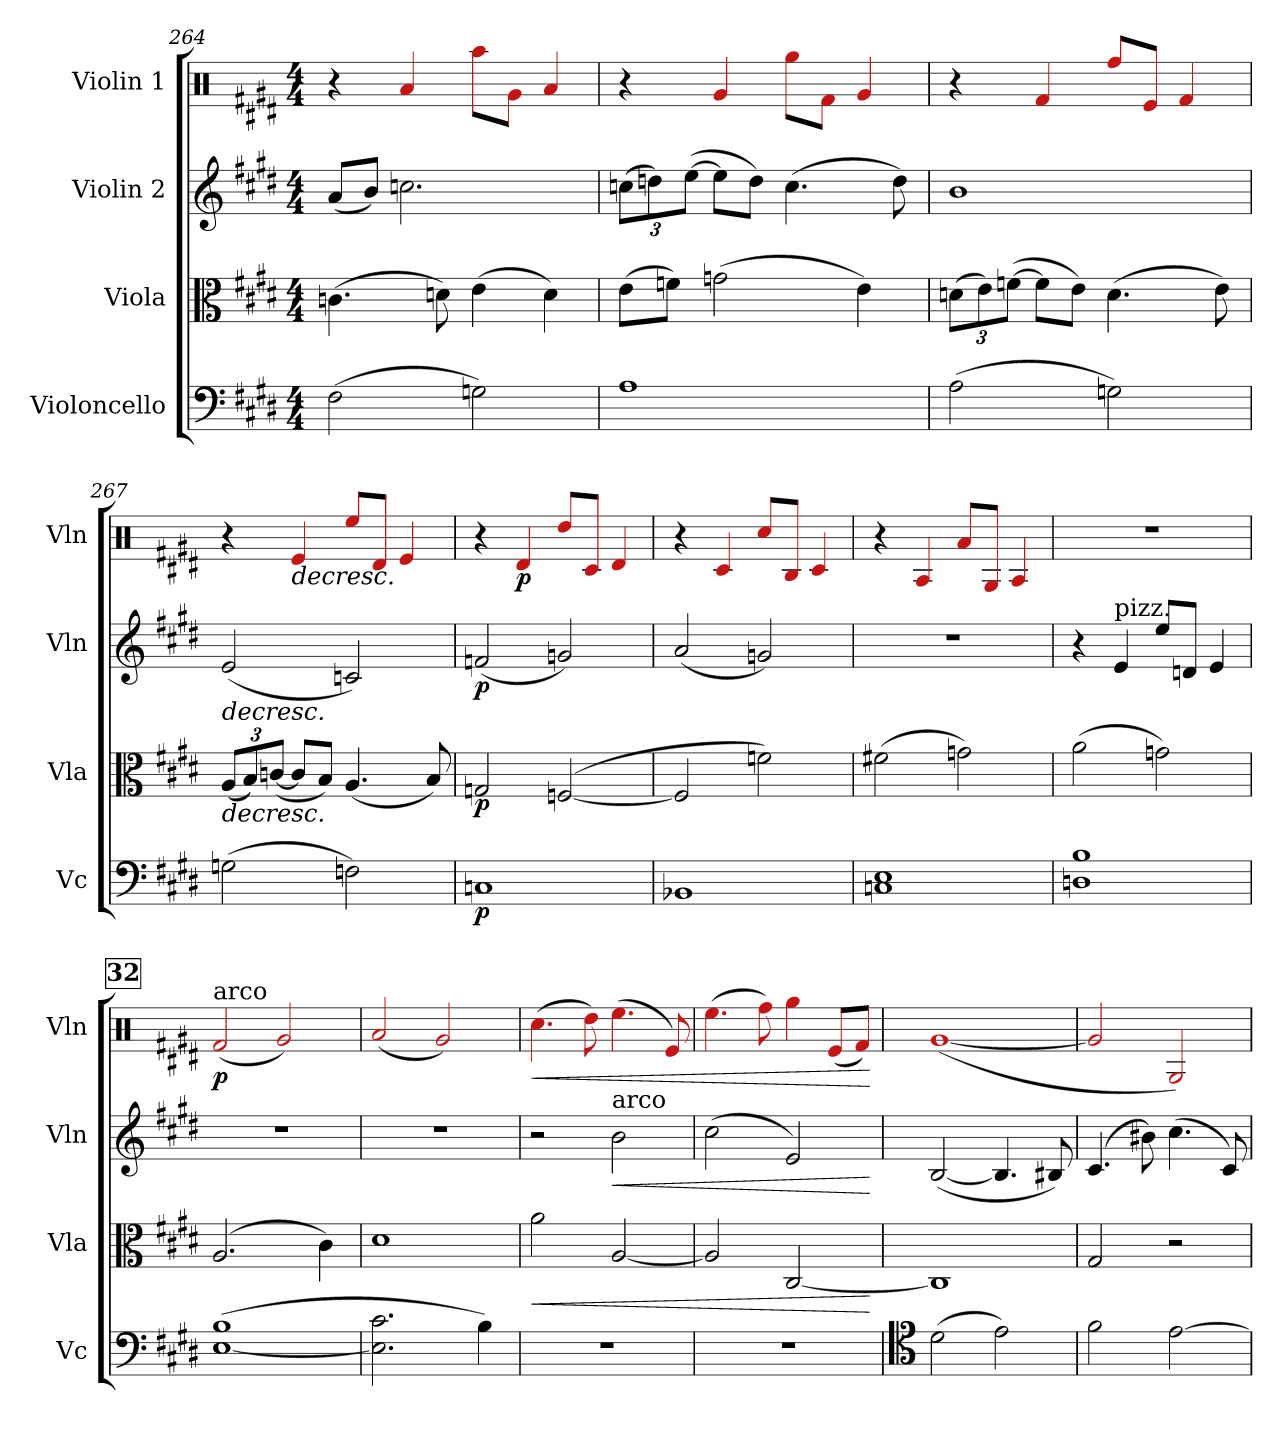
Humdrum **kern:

**kern	**dynam	**kern	**dynam	**kern	**dynam	**kern	**dynam
*part4	*part4	*part3	*part3	*part2	*part2	*part1	*part1
*staff4	*staff4	*staff3	*staff3	*staff2	*staff2	*staff1	*staff1
*I"Violoncello	*	*I"Viola	*	*I"Violin 2	*	*I"Violin 1	*
*I'Vc	*	*I'Vla	*	*I'Vln	*	*I'Vln	*
*clefF4	*	*clefC3	*	*clefG2	*	*clefX	*
*k[f#c#g#d#]	*	*k[f#c#g#d#]	*	*k[f#c#g#d#]	*	*k[f#c#g#d#]	*
*M4/4	*	*M4/4	*	*M4/4	*	*M4/4	*
=264	=264	=264	=264	=264	=264	=264	=264
(2F#\	.	(4.cn\	.	(8a/L	.	4r	.
.	.	.	.	8b/J)	.	.	.
.	.	.	.	2.ccn\	.	4a/	.
.	.	8dn\)	.	.	.	.	.
2Gn\)	.	(4e\	.	.	.	8aa\L	.
.	.	.	.	.	.	8gn\J	.
.	.	4d\)	.	.	.	4a/	.
=265	=265	=265	=265	=265	=265	=265	=265
*	*	*	*	*Xbrackettup	*	*	*
1A	.	(8e\L	.	(12ccn\L	.	4r	.
.	.	.	.	12ddn\)	.	.	.
.	.	8fn\J)	.	.	.	.	.
.	.	.	.	([12ee\J	.	.	.
.	.	(2gn\	.	8ee\L]	.	4gn/	.
.	.	.	.	8dd\J)	.	.	.
.	.	.	.	(4.cc\	.	8ggn\L	.
.	.	.	.	.	.	8fn\J	.
.	.	4e\)	.	.	.	4g/	.
.	.	.	.	8dd\)	.	.	.
!!LO:LB:g=z
=266	=266	=266	=266	=266	=266	=266	=266
*	*	*Xbrackettup	*	*	*	*	*
(2A\	.	(12dn\L	.	1b	.	4r	.
.	.	12e\)	.	.	.	.	.
.	.	([12fn\J	.	.	.	.	.
.	.	8f\L]	.	.	.	4fn/	.
.	.	8e\J)	.	.	.	.	.
2Gn\)	.	(4.d\	.	.	.	8ffn/L	.
.	.	.	.	.	.	8e/J	.
.	.	.	.	.	.	4f/	.
.	.	8e\)	.	.	.	.	.
=267	=267	=267	=267	=267	=267	=267	=267
!	!	!	!LO:HP:b	!	!LO:HP:b	!	!
(2Gn\	.	(12A/L	>	(2e/	>	4r	.
.	.	12B/)	.	.	.	.	.
.	.	([12cn/J	.	.	.	.	.
!	!	!	!	!	!	!	!LO:HP:b
.	.	8c/L]	.	.	.	4e/	>
.	.	8B/J)	.	.	.	.	.
2Fn\)	.	(4.A/	.	2cn/)	.	8ee/L	.
.	.	.	.	.	.	8dn/J	.
.	.	.	.	.	.	4e/	.
.	.	8B/)	.	.	.	.	.
=268	=268	=268	=268	=268	=268	=268	=268
!	!LO:DY:b	!	!LO:DY:b	!	!LO:DY:b	!	!
1Cn	p	2Gn/	p	(2fn/	p	4r	.
!	!	!	!	!	!	!	!LO:DY:b
.	.	.	.	.	.	4dn/	p
.	.	(>[2Fn/	.	2gn/)	.	8ddn/L	.
.	.	.	.	.	.	8cn/J	.
.	.	.	.	.	.	4d/	.
=269	=269	=269	=269	=269	=269	=269	=269
1BB-X	.	2F/]	.	(2a/	.	4r	.
.	.	.	.	.	.	4cn/	.
.	.	2fn\)	.	2gn/)	.	8ccn/L	.
.	.	.	.	.	.	8B-X/J	.
.	.	.	.	.	.	4c/	.
!!LO:PB:g=z
=270	=270	=270	=270	=270	=270	=270	=270
1Cn 1E	.	(2f#X\	.	1r	.	4r	.
.	.	.	.	.	.	4A/	.
.	.	2gn\)	.	.	.	8a/L	.
.	.	.	.	.	.	8Gn/J	.
.	.	.	.	.	.	4A/	.
=271	=271	=271	=271	=271	=271	=271	=271
1Dn 1B	.	(2a\	.	4r	.	1r	.
!	!	!	!	!LO:TX:a:t=pizz.	!	!	!
.	.	.	.	4e/	.	.	.
.	.	2gn\)	.	8ee/L	.	.	.
.	.	.	.	8dn/J	.	.	.
.	.	.	.	4e/	.	.	.
!!LO:REH:place=s1:a:B:cj:fs=14:t=32
=272	=272	=272	=272	=272	=272	=272	=272
!	!	!	!	!	!	!LO:TX:a:t=arco	!
!	!	!	!	!	!	!	!LO:DY:b
([1E 1B	.	(2.A/	.	1r	.	(2f/	p
.	.	.	.	.	.	2g/)	.
.	.	4c#\)	.	.	.	.	.
=273	=273	=273	=273	=273	=273	=273	=273
2.E\] 2.c#\	.	1d#	.	1r	.	(2a/	.
.	.	.	.	.	.	2g/)	.
4B\)	.	.	.	.	.	.	.
=274	=274	=274	=274	=274	=274	=274	=274
!	!	!	!LO:HP:b	!	!	!	!LO:HP:b
1r	.	2a\	<	2r	.	(4.cc\	<
.	.	.	.	.	.	8dd\)	.
!	!	!	!	!LO:TX:a:t=arco	!	!	!
!	!	!	!	!	!LO:HP:b	!	!
.	.	[2A/	.	2b\	<	(4.ee\	.
.	.	.	.	.	.	8e/)	.
.	.	.	]	.	]	.	]
!!LO:LB:g=z
=275	=275	=275	=275	=275	=275	=275	=275
1r	.	2A/]	.	(2cc#\	.	(4.ee\	.
.	.	.	.	.	.	8ff\)	.
.	.	[2C#/	.	2e/)	.	4gg\	.
.	.	.	.	.	.	(8e/L	.
.	.	.	.	.	.	8f/J)	.
.	.	.	[	.	[	.	[
=276	=276	=276	=276	=276	=276	=276	=276
*clefC4	*	*	*	*	*	*	*
(2d#\	.	1C#]	.	([2B/	.	([1g	.
2e\)	.	.	.	4.B/]	.	.	.
.	.	.	.	8B#X/)	.	.	.
=277	=277	=277	=277	=277	=277	=277	=277
2f#\	.	2G#/	.	(4.c#/	.	2g/]	.
.	.	.	.	8b#X\)	.	.	.
[2e\	.	2r	.	(4.cc#\	.	2G/)	.
.	.	.	.	8c#/)	.	.	.
=	=	=	=	=	=	=	=
*-	*-	*-	*-	*-	*-	*-	*-
